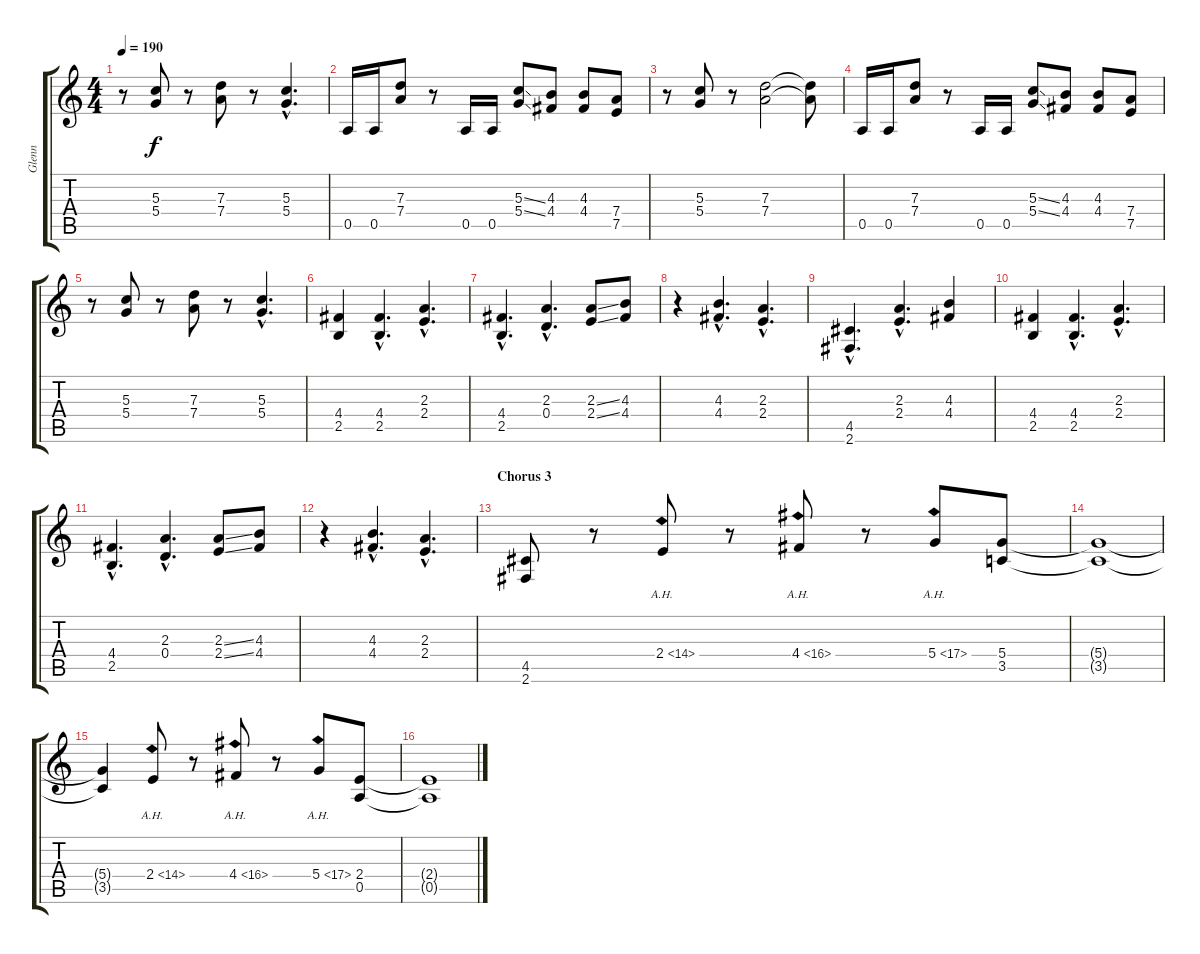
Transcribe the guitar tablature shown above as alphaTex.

\track ("Glenn" "Glenn") {instrument distortionguitar}
\staff {score tabs}
\tuning (E4 B3 G3 D3 A2 E2) {hide}
\ts (4 4)
\tempo 190
\clef g2
\ks c
r.8{dy f} (5.3 5.4).8 r.8 (7.3 7.4).8 r.8 (5.3{hac} 5.4{hac}).4{d} |
0.5.16 0.5.16 (7.3 7.4).8 r.8 0.5.16 0.5.16 (5.3{ss} 5.4{ss}).8 (4.3 4.4).8 (4.3 4.4).8 (7.4 7.5).8 |
r.8 (5.3 5.4).8 r.8 (7.3 7.4).2 (7.3{t} 7.4{t}).8 |
0.5.16 0.5.16 (7.3 7.4).8 r.8 0.5.16 0.5.16 (5.3{ss} 5.4{ss}).8 (4.3 4.4).8 (4.3 4.4).8 (7.4 7.5).8 |
r.8 (5.3 5.4).8 r.8 (7.3 7.4).8 r.8 (5.3{hac} 5.4{hac}).4{d} |
(4.4 2.5).4 (4.4{hac} 2.5{hac}).4{d} (2.3{hac} 2.4{hac}).4{d} |
(4.4{hac} 2.5{hac}).4{d} (2.3{hac} 0.4{hac}).4{d} (2.3{ss} 2.4{ss}).8 (4.3 4.4).8 |
r.4 (4.3{hac} 4.4{hac}).4{d} (2.3{hac} 2.4{hac}).4{d} |
(4.5{hac} 2.6{hac}).4{d} (2.3{hac} 2.4{hac}).4{d} (4.3 4.4).4 |
(4.4 2.5).4 (4.4{hac} 2.5{hac}).4{d} (2.3{hac} 2.4{hac}).4{d} |
(4.4{hac} 2.5{hac}).4{d} (2.3{hac} 0.4{hac}).4{d} (2.3{ss} 2.4{ss}).8 (4.3 4.4).8 |
r.4 (4.3{hac} 4.4{hac}).4{d} (2.3{hac} 2.4{hac}).4{d} |
\section ("" "Chorus 3")
(4.5 2.6).8 r.8 2.4{ah 12}.8 r.8 4.4{ah 12}.8 r.8 5.4{ah 12}.8 (5.4 3.5).8 |
(5.4{t} 3.5{t}).1 |
(5.4{t} 3.5{t}).4 2.4{ah 12}.8 r.8 4.4{ah 12}.8 r.8 5.4{ah 12}.8 (2.4 0.5).8 |
(2.4{t} 0.5{t}).1
